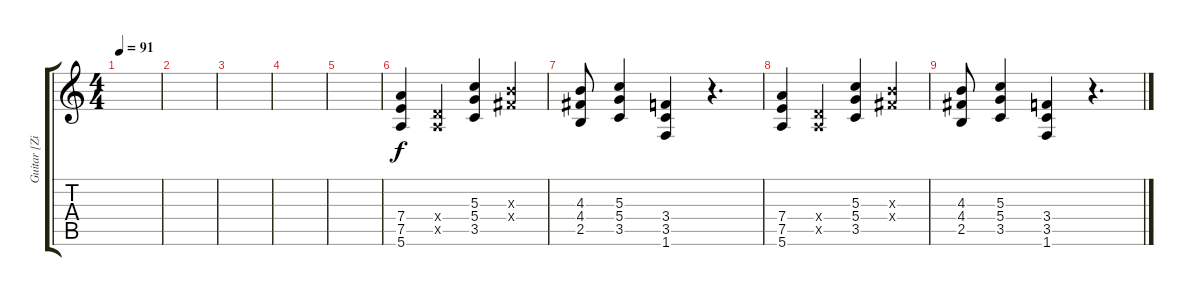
\track ("Guitar [Zim Zum]" "Guitar [Zi") {instrument distortionguitar}
\staff {score tabs}
\tuning (E4 B3 G3 D3 A2 E2) {hide}
\ts (4 4)
\tempo 91
\clef g2
\ks c
|
|
|
|
|
(7.4 7.5 5.6).4{volume 8} (0.4{x} 0.5{x}).4 (5.3 5.4 3.5).4 (4.3{x} 4.4{x}).4 |
(4.3 4.4 2.5).8 (5.3 5.4 3.5).4 (3.4 3.5 1.6).4 r.4{d} |
(7.4 7.5 5.6).4 (0.4{x} 0.5{x}).4 (5.3 5.4 3.5).4 (4.3{x} 4.4{x}).4 |
(4.3 4.4 2.5).8 (5.3 5.4 3.5).4 (3.4 3.5 1.6).4 r.4{d}
